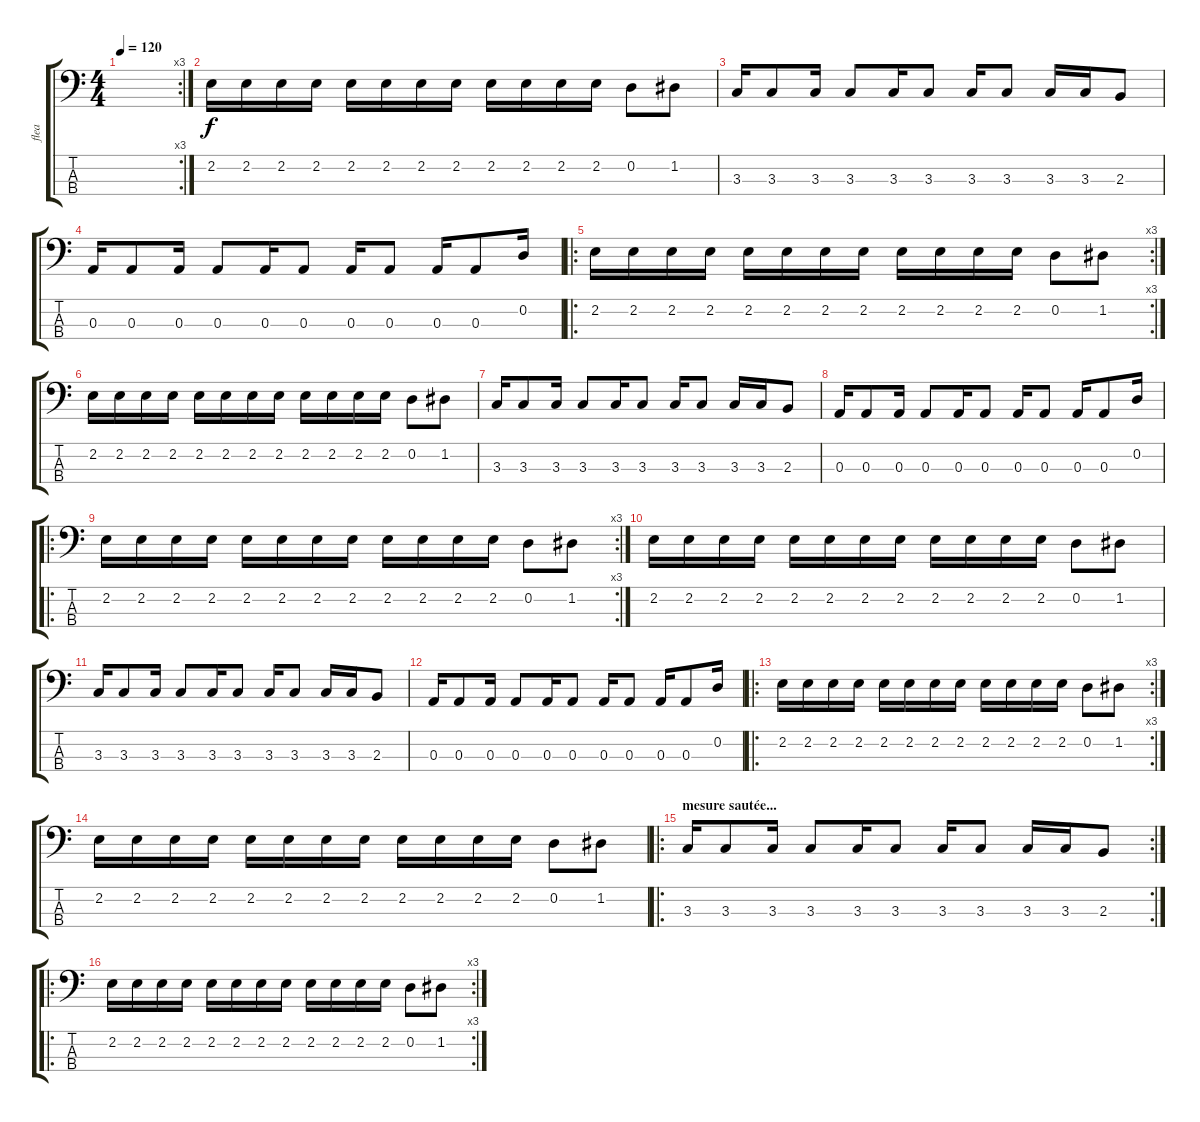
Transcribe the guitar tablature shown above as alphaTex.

\track ("flea" "flea") {instrument electricbassfinger}
\staff {score tabs}
\tuning (G2 D2 A1 E1) {hide}
\rc 3
\ts (4 4)
\tempo 120
\tempo 90
\tempo 120
\clef f4
\ks c
|
2.2.16{volume 6} 2.2.16 2.2.16 2.2.16 2.2.16 2.2.16 2.2.16 2.2.16 2.2.16 2.2.16 2.2.16 2.2.16 0.2.8 1.2.8 |
3.3.16{volume 10} 3.3.8 3.3.16 3.3.8 3.3.16 3.3.8 3.3.16 3.3.8 3.3.16 3.3.16 2.3.8 |
0.3.16{volume 13} 0.3.8 0.3.16 0.3.8 0.3.16 0.3.8 0.3.16 0.3.8 0.3.16 0.3.8 0.2.16 |
\ro
\rc 3
2.2.16{volume 14} 2.2.16 2.2.16 2.2.16 2.2.16 2.2.16 2.2.16 2.2.16 2.2.16 2.2.16 2.2.16 2.2.16 0.2.8 1.2.8 |
2.2.16 2.2.16 2.2.16 2.2.16 2.2.16 2.2.16 2.2.16 2.2.16 2.2.16 2.2.16 2.2.16 2.2.16 0.2.8 1.2.8 |
3.3.16 3.3.8 3.3.16 3.3.8 3.3.16 3.3.8 3.3.16 3.3.8 3.3.16 3.3.16 2.3.8 |
0.3.16 0.3.8 0.3.16 0.3.8 0.3.16 0.3.8 0.3.16 0.3.8 0.3.16 0.3.8 0.2.16 |
\ro
\rc 3
2.2.16{volume 16} 2.2.16 2.2.16 2.2.16 2.2.16 2.2.16 2.2.16 2.2.16 2.2.16 2.2.16 2.2.16 2.2.16 0.2.8 1.2.8 |
2.2.16 2.2.16 2.2.16 2.2.16 2.2.16 2.2.16 2.2.16 2.2.16 2.2.16 2.2.16 2.2.16 2.2.16 0.2.8 1.2.8 |
3.3.16 3.3.8 3.3.16 3.3.8 3.3.16 3.3.8 3.3.16 3.3.8 3.3.16 3.3.16 2.3.8 |
0.3.16 0.3.8 0.3.16 0.3.8 0.3.16 0.3.8 0.3.16 0.3.8 0.3.16 0.3.8 0.2.16 |
\ro
\rc 3
2.2.16{volume 16} 2.2.16 2.2.16 2.2.16 2.2.16 2.2.16 2.2.16 2.2.16 2.2.16 2.2.16 2.2.16 2.2.16 0.2.8 1.2.8 |
2.2.16 2.2.16 2.2.16 2.2.16 2.2.16 2.2.16 2.2.16 2.2.16 2.2.16 2.2.16 2.2.16 2.2.16 0.2.8 1.2.8 |
\ro
\rc 2
\section ("" "mesure sautée...")
3.3.16 3.3.8 3.3.16 3.3.8 3.3.16 3.3.8 3.3.16 3.3.8 3.3.16 3.3.16 2.3.8 |
\ro
\rc 3
2.2.16{volume 16} 2.2.16 2.2.16 2.2.16 2.2.16 2.2.16 2.2.16 2.2.16 2.2.16 2.2.16 2.2.16 2.2.16 0.2.8 1.2.8
